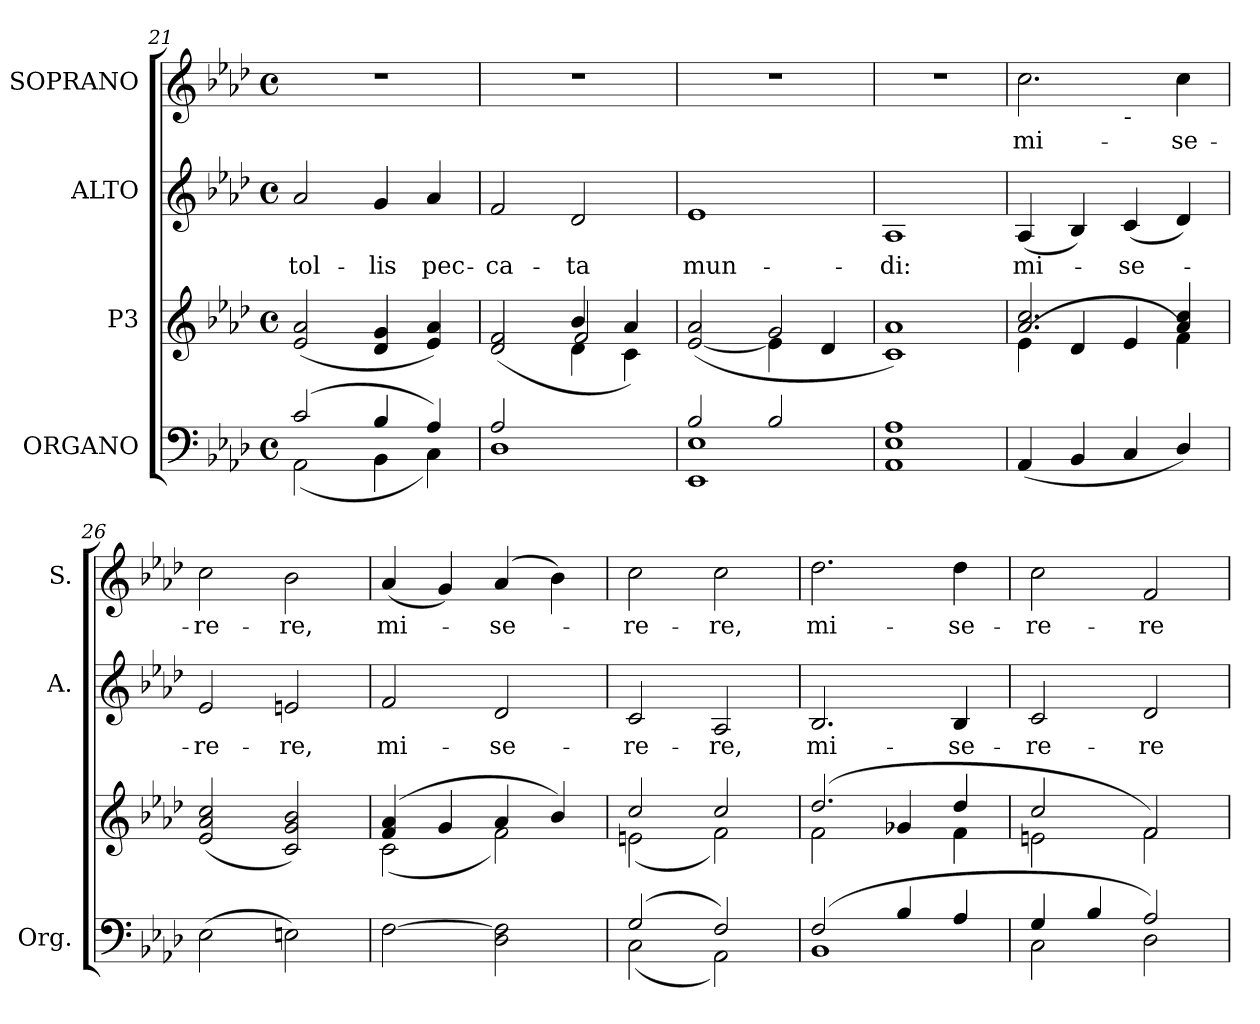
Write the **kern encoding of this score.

**kern	**kern	**kern	**text	**kern	**text
*part4	*part3	*part2	*part2	*part1	*part1
*staff4	*staff3	*staff2	*staff2	*staff1	*staff1
*I"ORGANO	*I"P3	*I"ALTO	*	*I"SOPRANO	*
*I'Org.	*	*I'A.	*	*I'S.	*
!!LO:PB:g=z
*clefF4	*clefG2	*clefG2	*	*clefG2	*
*k[b-e-a-d-]	*k[b-e-a-d-]	*k[b-e-a-d-]	*	*k[b-e-a-d-]	*
*A-:	*A-:	*A-:	*	*A-:	*
*M4/4	*M4/4	*M4/4	*	*M4/4	*
*met(c)	*met(c)	*met(c)	*	*met(c)	*
=21	=21	=21	=21	=21	=21
*^	*	*	*	*	*
!	!	!	!	!LO:LY:b:color=#000000	!	!
(2ci/	(2AA-i\	(2e-i/ 2a-i	2a-i/	tol-	1r	.
!	!	!	!	!LO:LY:b:color=#000000	!	!
4B-i/	4BB-i\	4d-i/ 4gi	4gi/	-lis	.	.
!	!	!	!	!LO:LY:b:color=#000000	!	!
4A-i/)	4Ci\)	4e-i/ 4a-i)	4a-i/	pec-	.	.
=22	=22	=22	=22	=22	=22	=22
*	*	*^	*	*	*	*
*	*	*	*^	*	*	*	*
!	!	!	!	!	!	!LO:LY:b:color=#000000	!	!
2A-i/	1D-i	(2d-i/ 2fi	2ryy	2ryy	2fi/	-ca-	1r	.
!	!	!	!	!	!	!LO:LY:b:color=#000000	!	!
2ryy	.	4b-i/	4d-i\	2fi/	2d-i/	-ta	.	.
.	.	4a-i/)	4ci\	.	.	.	.	.
*	*	*	*v	*v	*	*	*	*
=23	=23	=23	=23	=23	=23	=23	=23
!	!	!	!	!	!LO:LY:b:color=#000000	!	!
2B-i/	1EE-i 1E-i	([2e-i/ 2a-i	2ryy	1e-i	mun-	1r	.
2B-i/	.	2gi/	4e-i\]	.	.	.	.
.	.	.	4d-i/	.	.	.	.
*v	*v	*	*	*	*	*	*
*	*v	*v	*	*	*	*
=24	=24	=24	=24	=24	=24
*	*^	*	*	*	*
!	!	!	!	!LO:LY:b:color=#000000	!	!
*	*v	*v	*	*	*	*
1AA-i 1E-i 1A-i	1ci 1a-i)	1A-i	-di:	1r	.
=25	=25	=25	=25	=25	=25
*	*^	*	*	*	*
!	!	!	!	!LO:LY:b:color=#000000	!	!
!	!	!	!	!	!	!LO:LY:b:color=#000000
*	*	*	*	*	*^	*
(4AA-i/	2.a-i/ 2.cci	(4e-i\	(4A-i/	mi-	2.cci\	2ryy	mi-
4BB-i/	.	4d-i/	4B-i/)	.	.	.	.
!	!	!	!	!	!	!LO:TX:b:t=-	!
!	!	!	!	!LO:LY:b:color=#000000	!	!	!
4Ci/	.	4e-i/	(4ci/	-se-	.	2ryy	.
!	!	!	!	!	!	!	!LO:LY:b:color=#000000
4D-i/)	4a-i/ 4cci	4fi\)	4d-i/)	.	4cci\	.	-se-
*	*v	*v	*	*	*v	*v	*
=26	=26	=26	=26	=26	=26
*	*^	*	*	*^	*
!	!	!	!	!LO:LY:b:color=#000000	!	!	!
*	*v	*v	*	*	*v	*v	*
*	*^	*	*	*^	*
!	!	!	!	!	!	!	!LO:LY:b:color=#000000
*	*v	*v	*	*	*v	*v	*
(2E-i\	(2e-i/ 2a-i 2cci	2e-i/	-re-	2cci\	-re-
!	!	!	!LO:LY:b:color=#000000	!	!
!	!	!	!	!	!LO:LY:b:color=#000000
2Eni\)	2ci/ 2gi 2b-i)	2eni/	-re,	2b-i\	-re,
=27	=27	=27	=27	=27	=27
*	*^	*	*	*	*
!	!	!	!	!LO:LY:b:color=#000000	!	!
!	!	!	!	!	!	!LO:LY:b:color=#000000
[2Fi\	(4fi/ 4a-i	(2ci\	2fi/	mi -	(4a-i/	mi-
.	4gi/	.	.	.	4gi/)	.
!	!	!	!	!LO:LY:b:color=#000000	!	!
!	!	!	!	!	!	!LO:LY:b:color=#000000
2D-i\ 2Fi]	4a-i/	2fi\)	2d-i/	se-	(4a-i/	-se-
.	4b-i/)	.	.	.	4b-i\)	.
!!LO:LB:g=z
=28	=28	=28	=28	=28	=28	=28
*^	*	*	*	*	*	*
!	!	!	!	!	!LO:LY:b:color=#000000	!	!
!	!	!	!	!	!	!	!LO:LY:b:color=#000000
(2Gi/	(2Ci\	2cci/	(2eni\	2ci/	-re-	2cci\	-re-
!	!	!	!	!	!LO:LY:b:color=#000000	!	!
!	!	!	!	!	!	!	!LO:LY:b:color=#000000
2Fi/)	2AA-i\)	2cci/	2fi\)	2A-i/	-re,	2cci\	-re,
=29	=29	=29	=29	=29	=29	=29	=29
!	!	!	!	!	!LO:LY:b:color=#000000	!	!
!	!	!	!	!	!	!	!LO:LY:b:color=#000000
(2Fi/	1BB-i	(2.dd-i/	2fi\	2.B-i/	mi-	2.dd-i\	mi-
4B-i/	.	.	4g-Xi/	.	.	.	.
!	!	!	!	!	!LO:LY:b:color=#000000	!	!
!	!	!	!	!	!	!	!LO:LY:b:color=#000000
4A-i/	.	4dd-i/	4fi\	4B-i/	-se-	4dd-i\	-se-
=30	=30	=30	=30	=30	=30	=30	=30
!	!	!	!	!	!LO:LY:b:color=#000000	!	!
!	!	!	!	!	!	!	!LO:LY:b:color=#000000
4Gi/	2Ci\	2cci/	2eni\	2ci/	-re-	2cci\	-re-
4B-i/	.	.	.	.	.	.	.
!	!	!	!	!	!LO:LY:b:color=#000000	!	!
!	!	!	!	!	!	!	!LO:LY:b:color=#000000
2A-i/)	2D-i\	2fi/)	2fi\	2d-i/	-re	2fi/	-re
*v	*v	*	*	*	*	*	*
*	*v	*v	*	*	*	*
=	=	=	=	=	=
*-	*-	*-	*-	*-	*-
